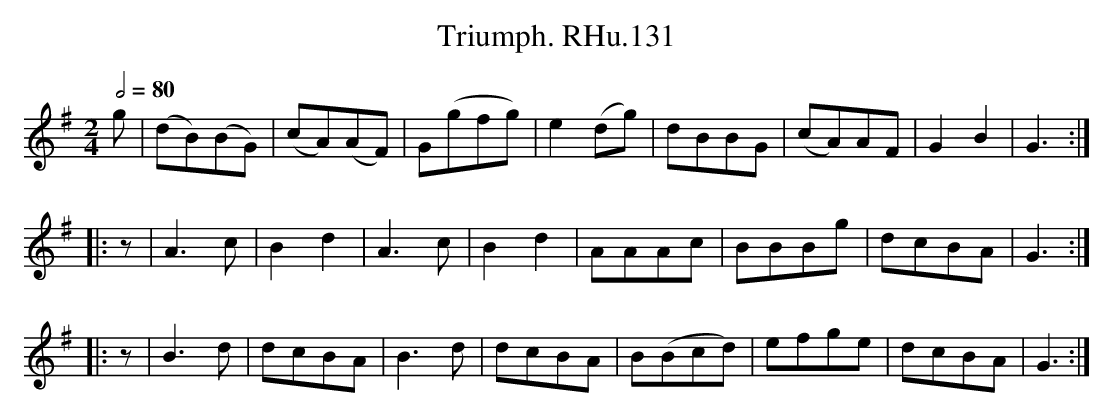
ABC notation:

X:1
T:Triumph. RHu.131
L:1/8
M:2/4
Q:1/2=80
K:G
g|(dB)(BG)|(cA)(AF)|G(gfg)|e2(dg)|\
dBBG|(cA)AF|G2B2|""G3:|!
|:z|A3c|B2d2|A3c|B2d2|\
AAAc|BBBg|dcBA|G3:|!
|:z|B3d|dcBA|B3d|dcBA|\
B(Bcd)|efge|dcBA|G3:|
